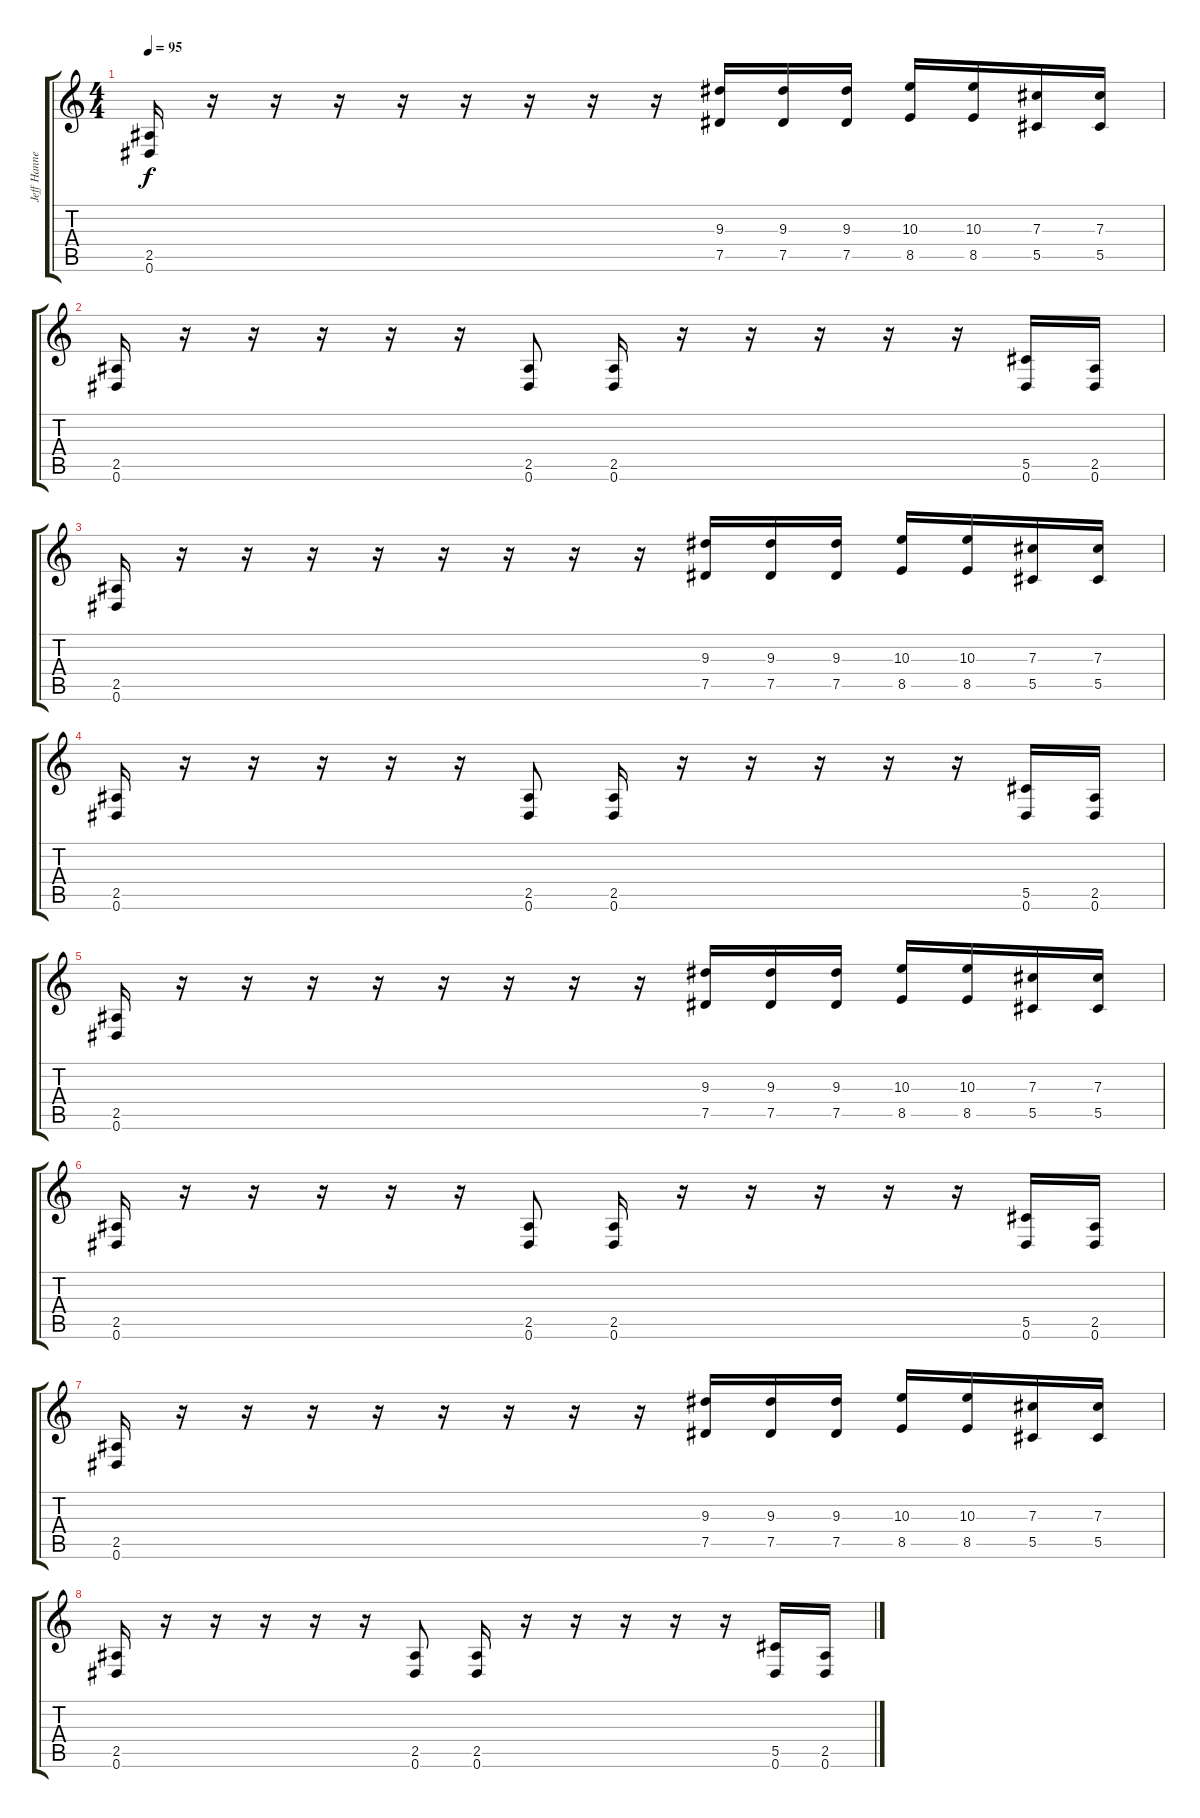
\track ("Jeff Hanneman" "Jeff Hanne") {instrument overdrivenguitar}
\staff {score tabs}
\tuning (Eb4 Bb3 Gb3 Db3 Ab2 Eb2) {hide}
\ts (4 4)
\tempo 95
\clef g2
\ks c
(2.5 0.6).16{dy f} r.16 r.16 r.16 r.16 r.16 r.16 r.16 r.16 (9.3 7.5).16 (9.3 7.5).16 (9.3 7.5).16 (10.3 8.5).16 (10.3 8.5).16 (7.3 5.5).16 (7.3 5.5).16 |
(2.5 0.6).16 r.16 r.16 r.16 r.16 r.16 (2.5 0.6).8 (2.5 0.6).16 r.16 r.16 r.16 r.16 r.16 (5.5 0.6).16 (2.5 0.6).16 |
(2.5 0.6).16 r.16 r.16 r.16 r.16 r.16 r.16 r.16 r.16 (9.3 7.5).16 (9.3 7.5).16 (9.3 7.5).16 (10.3 8.5).16 (10.3 8.5).16 (7.3 5.5).16 (7.3 5.5).16 |
(2.5 0.6).16 r.16 r.16 r.16 r.16 r.16 (2.5 0.6).8 (2.5 0.6).16 r.16 r.16 r.16 r.16 r.16 (5.5 0.6).16 (2.5 0.6).16 |
(2.5 0.6).16 r.16 r.16 r.16 r.16 r.16 r.16 r.16 r.16 (9.3 7.5).16 (9.3 7.5).16 (9.3 7.5).16 (10.3 8.5).16 (10.3 8.5).16 (7.3 5.5).16 (7.3 5.5).16 |
(2.5 0.6).16 r.16 r.16 r.16 r.16 r.16 (2.5 0.6).8 (2.5 0.6).16 r.16 r.16 r.16 r.16 r.16 (5.5 0.6).16 (2.5 0.6).16 |
(2.5 0.6).16 r.16 r.16 r.16 r.16 r.16 r.16 r.16 r.16 (9.3 7.5).16 (9.3 7.5).16 (9.3 7.5).16 (10.3 8.5).16 (10.3 8.5).16 (7.3 5.5).16 (7.3 5.5).16 |
(2.5 0.6).16 r.16 r.16 r.16 r.16 r.16 (2.5 0.6).8 (2.5 0.6).16 r.16 r.16 r.16 r.16 r.16 (5.5 0.6).16 (2.5 0.6).16
